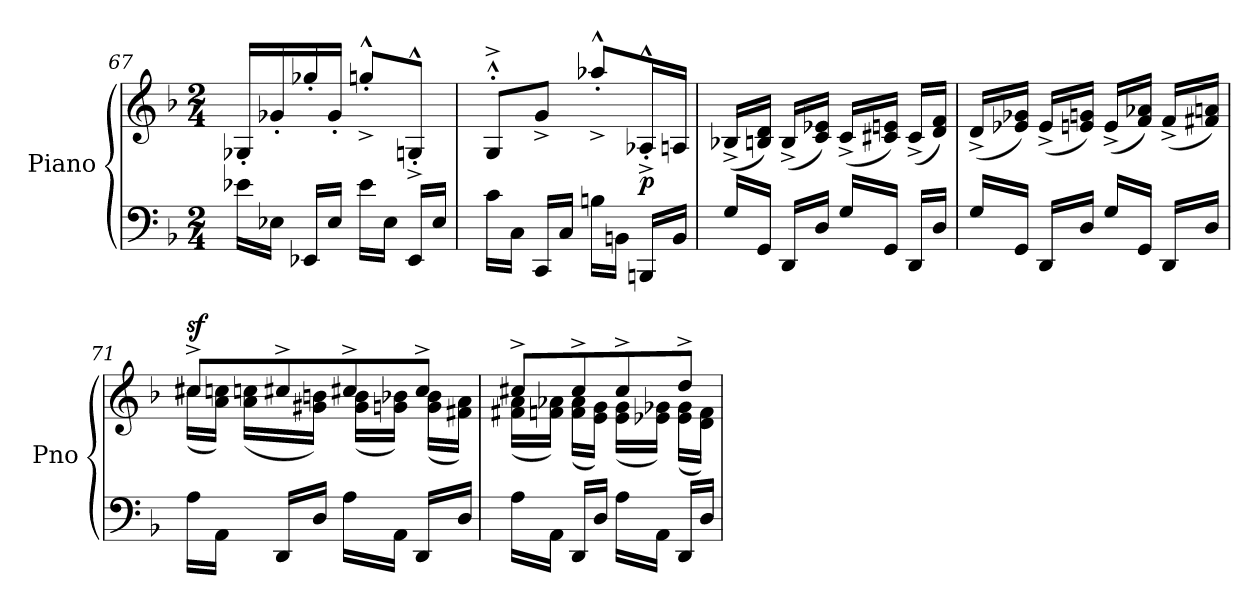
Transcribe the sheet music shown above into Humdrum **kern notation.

**kern	**kern	**dynam
*part1	*part1	*part1
*staff2	*staff1	*staff1/2
*I"Piano	*	*
*I'Pno	*	*
*clefF4	*clefG2	*
*k[b-]	*k[b-]	*
*M2/4	*M2/4	*
=67	=67	=67
16e-X\LL	16G-X'/LL	.
16E-X\JJ	16g-X'/	.
16EE-X/LL	16gg-X'/	.
16E-/JJ	16g-'/JJ	.
16e-\LL	8ggn'^^^/L	.
16E-\JJ	.	.
16EE-/LL	8Gn'^^^/J	.
16E-/JJ	.	.
=68	=68	=68
*	*^	*
16c\LL	8G'^^^/L	8a-X!yy	.
16C\JJ	.	.	.
16CC/LL	8g^/J	4.ryy	.
16C/JJ	.	.	.
16Bn\LL	8aa-X'^^^/L	.	.
16BBn\JJ	.	.	.
!	!	!	!LO:DY:b
16BBBn/LL	16A-X'^^^/L	.	p
16BB/JJ	16An/JJ	.	.
*	*v	*v	*
!!LO:LB:g=z
=69	=69	=69
16G/LL	(16B-X^/LL	.
16GG/JJ	16Bn/ 16d/JJ)	.
16DD/LL	(16B^/LL	.
16D/JJ	16c/ 16e-X/JJ)	.
16G/LL	(16c^/LL	.
16GG/JJ	16c#X/ 16en/JJ)	.
16DD/LL	(16c#^/LL	.
16D/JJ	16d/ 16f/JJ)	.
=70	=70	=70
16G/LL	(16d^/LL	.
16GG/JJ	16e-X/ 16g-X/JJ)	.
16DD/LL	(16e-^/LL	.
16D/JJ	16en/ 16gn/JJ)	.
16G/LL	(16e^/LL	.
16GG/JJ	16f/ 16a-X/JJ)	.
16DD/LL	(16f^/LL	.
16D/JJ	16f#X/ 16an/JJ)	.
=71	=71	=71
*	*^	*
!	!	!	!LO:DY:a
16A\LL	8cc#X^/L	(16cc#\LL	sf
16AA\JJ	.	16a\ 16ccn\JJ)	.
16DD/LL	8cc#X^/	(16a\ 16ccn\LL	.
16D/JJ	.	16g#X\ 16bn\JJ)	.
16A\LL	8cc#X^/	(16g#\ 16b\LL	.
16AA\JJ	.	16gn\ 16b-X\JJ)	.
16DD/LL	8cc#^/J	(16g\ 16b-\LL	.
16D/JJ	.	16f#X\ 16a\JJ)	.
!!LO:PB:g=z	!!
=72	=72	=72	=72
16A\LL	8cc#X^/L	(16f#X\ 16a\LL	.
16AA\JJ	.	16fn\ 16a-X\JJ)	.
16DD/LL	8cc#^/	(16f\ 16a-\LL	.
16D/JJ	.	16e\ 16g\JJ)	.
16A\LL	8cc#^/	(16e\ 16g\LL	.
16AA\JJ	.	16e-X\ 16g-X\JJ)	.
16DD/LL	8dd^/J	(16e-\ 16g-\LL	.
16D/JJ	.	16d\ 16f\JJ)	.
*	*v	*v	*
=	=	=
*-	*-	*-
